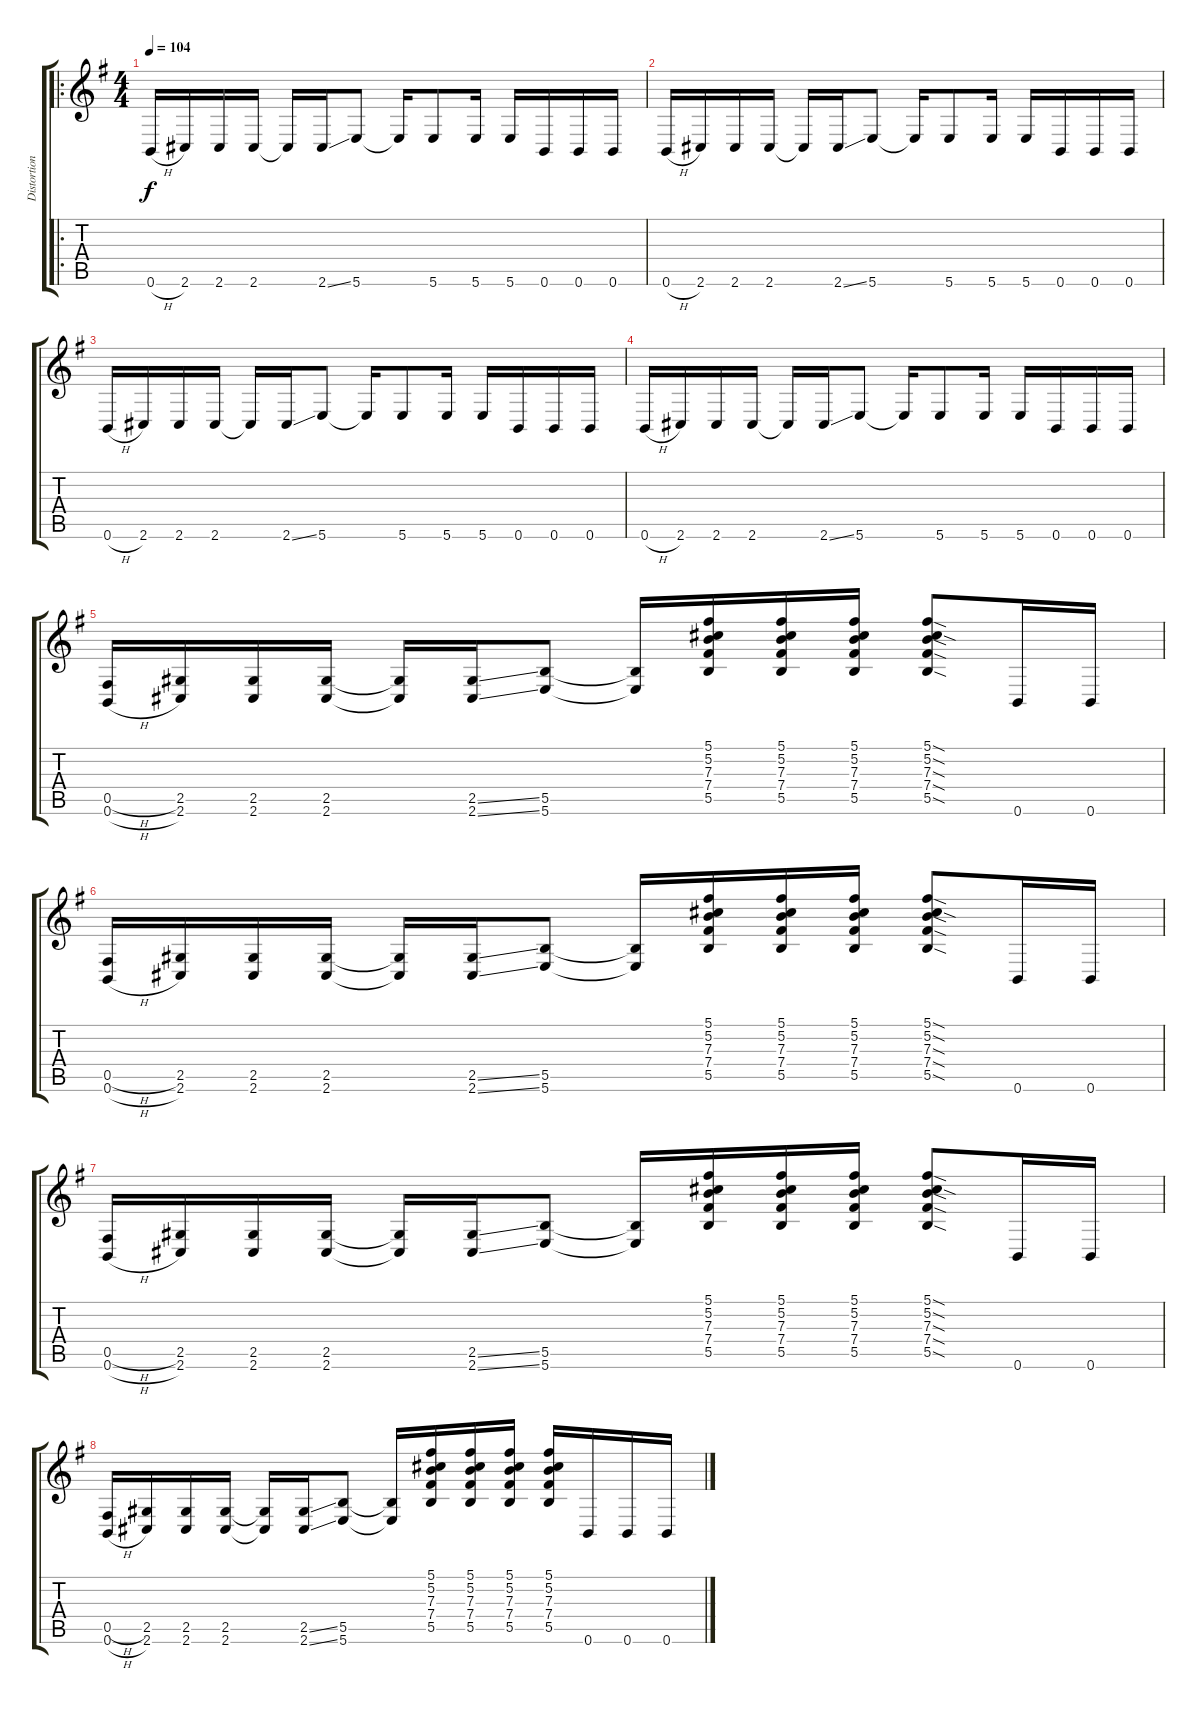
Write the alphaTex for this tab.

\track ("Distortion" "Distortion") {instrument distortionguitar}
\staff {score tabs}
\tuning (Db4 Ab3 E3 B2 Gb2 B1) {hide}
\ro
\ts (4 4)
\tempo 104
\clef g2
\ks g
0.6{h}.16{dy f} 2.6.16 2.6.16 2.6.16 2.6{t}.16 2.6{ss}.16 5.6.8 5.6{t}.16 5.6.8 5.6.16 5.6.16 0.6.16 0.6.16 0.6.16 |
0.6{h}.16 2.6.16 2.6.16 2.6.16 2.6{t}.16 2.6{ss}.16 5.6.8 5.6{t}.16 5.6.8 5.6.16 5.6.16 0.6.16 0.6.16 0.6.16 |
0.6{h}.16 2.6.16 2.6.16 2.6.16 2.6{t}.16 2.6{ss}.16 5.6.8 5.6{t}.16 5.6.8 5.6.16 5.6.16 0.6.16 0.6.16 0.6.16 |
0.6{h}.16 2.6.16 2.6.16 2.6.16 2.6{t}.16 2.6{ss}.16 5.6.8 5.6{t}.16 5.6.8 5.6.16 5.6.16 0.6.16 0.6.16 0.6.16 |
(0.5{h} 0.6{h}).16 (2.5 2.6).16 (2.5 2.6).16 (2.5 2.6).16 (2.5{t} 2.6{t}).16 (2.5{ss} 2.6{ss}).16 (5.5 5.6).8 (5.5{t} 5.6{t}).16 (5.1 5.2 7.3 7.4 5.5).16 (5.1 5.2 7.3 7.4 5.5).16 (5.1 5.2 7.3 7.4 5.5).16 (5.1{sod} 5.2{sod} 7.3{sod} 7.4{sod} 5.5{sod}).8 0.6.16 0.6.16 |
(0.5{h} 0.6{h}).16 (2.5 2.6).16 (2.5 2.6).16 (2.5 2.6).16 (2.5{t} 2.6{t}).16 (2.5{ss} 2.6{ss}).16 (5.5 5.6).8 (5.5{t} 5.6{t}).16 (5.1 5.2 7.3 7.4 5.5).16 (5.1 5.2 7.3 7.4 5.5).16 (5.1 5.2 7.3 7.4 5.5).16 (5.1{sod} 5.2{sod} 7.3{sod} 7.4{sod} 5.5{sod}).8 0.6.16 0.6.16 |
(0.5{h} 0.6{h}).16 (2.5 2.6).16 (2.5 2.6).16 (2.5 2.6).16 (2.5{t} 2.6{t}).16 (2.5{ss} 2.6{ss}).16 (5.5 5.6).8 (5.5{t} 5.6{t}).16 (5.1 5.2 7.3 7.4 5.5).16 (5.1 5.2 7.3 7.4 5.5).16 (5.1 5.2 7.3 7.4 5.5).16 (5.1{sod} 5.2{sod} 7.3{sod} 7.4{sod} 5.5{sod}).8 0.6.16 0.6.16 |
(0.5{h} 0.6{h}).16 (2.5 2.6).16 (2.5 2.6).16 (2.5 2.6).16 (2.5{t} 2.6{t}).16 (2.5{ss} 2.6{ss}).16 (5.5 5.6).8 (5.5{t} 5.6{t}).16 (5.1 5.2 7.3 7.4 5.5).16 (5.1 5.2 7.3 7.4 5.5).16 (5.1 5.2 7.3 7.4 5.5).16 (5.1 5.2 7.3 7.4 5.5).16 0.6.16 0.6.16 0.6.16
